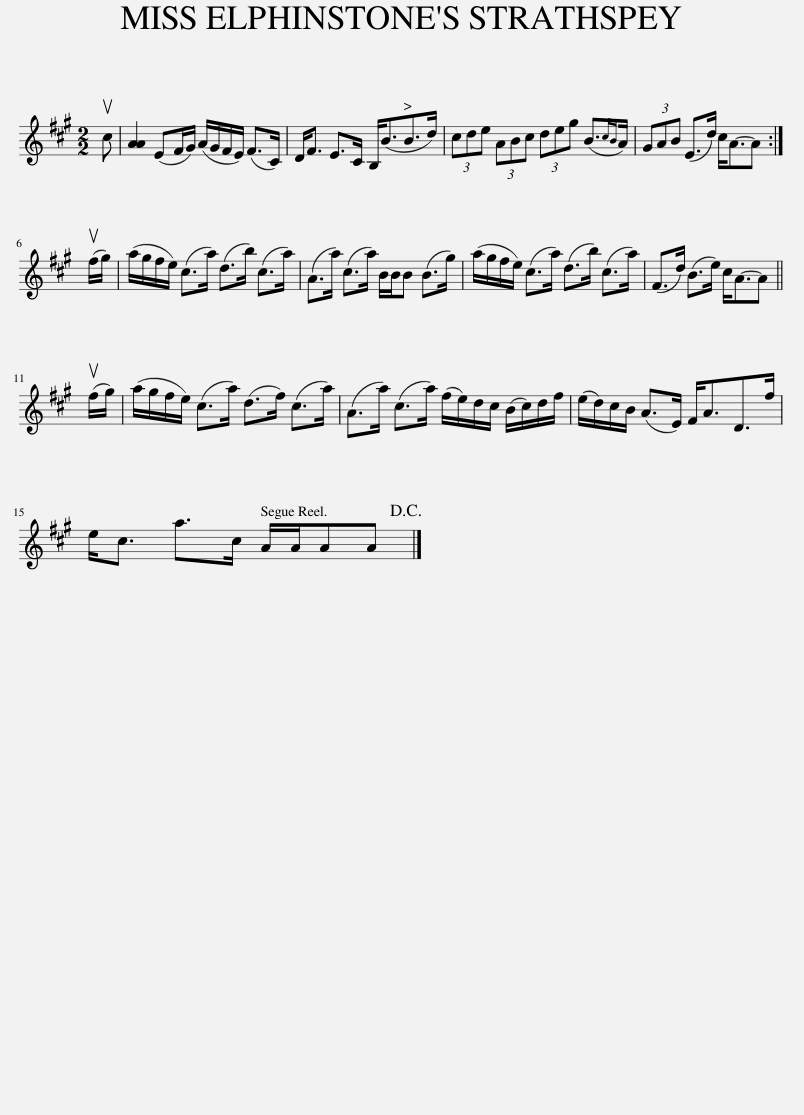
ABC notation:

X:1
L:1/8
M:2/2
I:linebreak $
K:A
V:1 treble
V:1
 uc | [AA]2 (EF/G/) (A/G/F/E/) (F>C) | D<F E>C B,<(BB>d) | (3cde (3ABc (3deg (B3/2{cB}A/) | (3GAB (E>d) c<A-A :|$ %5
 (uf/g/) | (a/g/f/e/) (c>a) (d>b) (c>a) | (A>a) (c>a) B/B/B (B>g) | (a/g/f/e/) (c>a) (d>b) (c>a) | (F>d) (B>e) c<A-A ||$ %10
 (uf/g/) | (a/g/f/e/) (c>a) (d>f) (c>a) | (A>a) (c>a) (f/e/)d/c/ (B/c/)d/f/ | (e/d/)c/B/ (A>E) F<AD>f |$ e<c a>c A/A/AA!D.C.! |] %15
